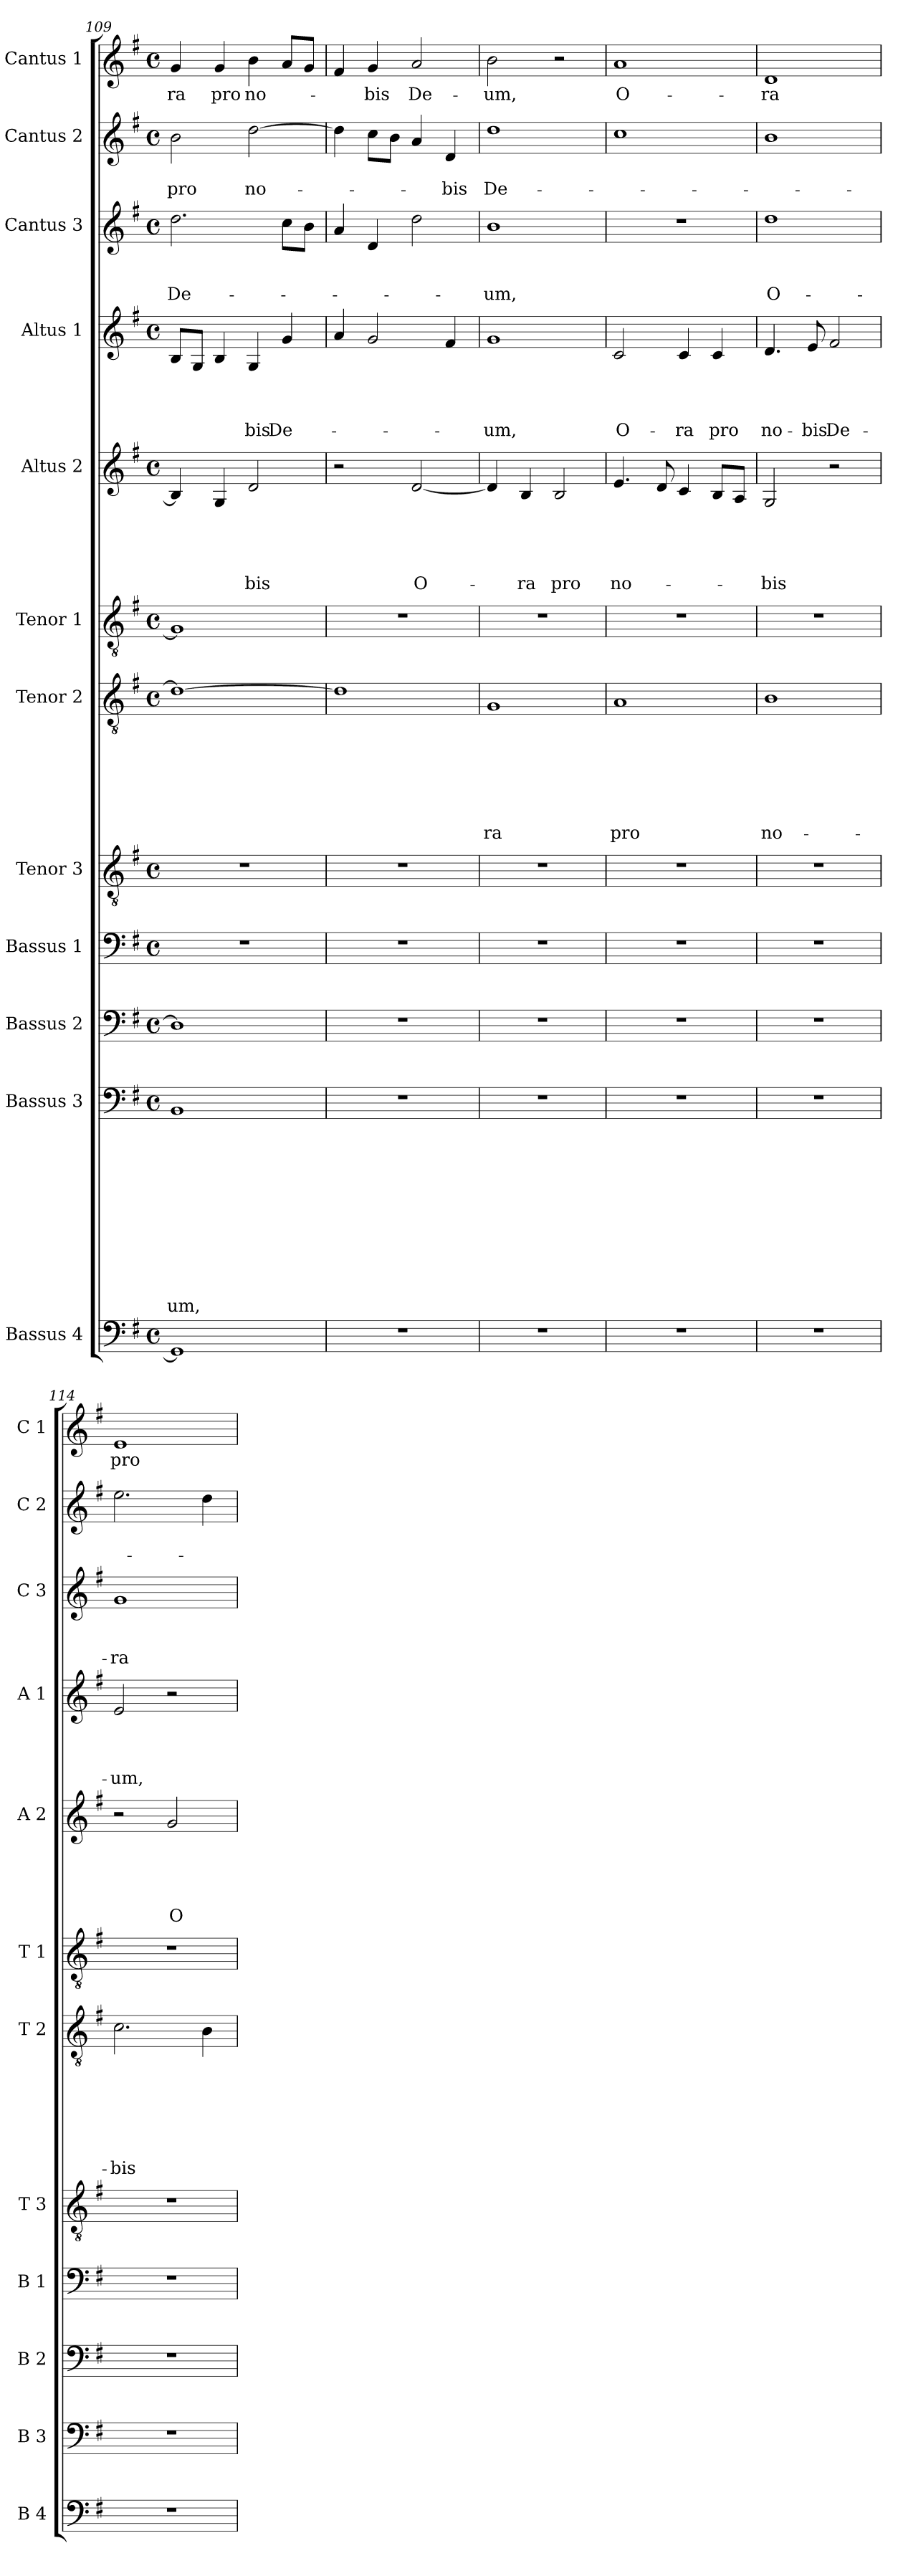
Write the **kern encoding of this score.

**kern	**text	**kern	**text	**text	**text	**text	**text	**text	**text	**text	**text	**text	**text	**kern	**text	**kern	**kern	**kern	**text	**text	**text	**text	**text	**text	**text	**kern	**text	**kern	**text	**text	**text	**text	**text	**kern	**text	**text	**text	**text	**kern	**text	**text	**text	**kern	**text	**text	**kern	**text
*part12	*part12	*part11	*part11	*part11	*part11	*part11	*part11	*part11	*part11	*part11	*part11	*part11	*part11	*part10	*part10	*part9	*part8	*part7	*part7	*part7	*part7	*part7	*part7	*part7	*part7	*part6	*part6	*part5	*part5	*part5	*part5	*part5	*part5	*part4	*part4	*part4	*part4	*part4	*part3	*part3	*part3	*part3	*part2	*part2	*part2	*part1	*part1
*staff12	*staff12	*staff11	*staff11	*staff11	*staff11	*staff11	*staff11	*staff11	*staff11	*staff11	*staff11	*staff11	*staff11	*staff10	*staff10	*staff9	*staff8	*staff7	*staff7	*staff7	*staff7	*staff7	*staff7	*staff7	*staff7	*staff6	*staff6	*staff5	*staff5	*staff5	*staff5	*staff5	*staff5	*staff4	*staff4	*staff4	*staff4	*staff4	*staff3	*staff3	*staff3	*staff3	*staff2	*staff2	*staff2	*staff1	*staff1
*I"Bassus 4	*	*I"Bassus 3	*	*	*	*	*	*	*	*	*	*	*	*I"Bassus 2	*	*I"Bassus 1	*I"Tenor 3	*I"Tenor 2	*	*	*	*	*	*	*	*I"Tenor 1	*	*I"Altus 2	*	*	*	*	*	*I"Altus 1	*	*	*	*	*I"Cantus 3	*	*	*	*I"Cantus 2	*	*	*I"Cantus 1	*
*I'B 4	*	*I'B 3	*	*	*	*	*	*	*	*	*	*	*	*I'B 2	*	*I'B 1	*I'T 3	*I'T 2	*	*	*	*	*	*	*	*I'T 1	*	*I'A 2	*	*	*	*	*	*I'A 1	*	*	*	*	*I'C 3	*	*	*	*I'C 2	*	*	*I'C 1	*
*clefF4	*	*clefF4	*	*	*	*	*	*	*	*	*	*	*	*clefF4	*	*clefF4	*clefGv2	*clefGv2	*	*	*	*	*	*	*	*clefGv2	*	*clefG2	*	*	*	*	*	*clefG2	*	*	*	*	*clefG2	*	*	*	*clefG2	*	*	*clefG2	*
*k[f#]	*	*k[f#]	*	*	*	*	*	*	*	*	*	*	*	*k[f#]	*	*k[f#]	*k[f#]	*k[f#]	*	*	*	*	*	*	*	*k[f#]	*	*k[f#]	*	*	*	*	*	*k[f#]	*	*	*	*	*k[f#]	*	*	*	*k[f#]	*	*	*k[f#]	*
*G:	*	*G:	*	*	*	*	*	*	*	*	*	*	*	*G:	*	*G:	*G:	*G:	*	*	*	*	*	*	*	*G:	*	*G:	*	*	*	*	*	*G:	*	*	*	*	*G:	*	*	*	*G:	*	*	*G:	*
*M4/4	*	*M4/4	*	*	*	*	*	*	*	*	*	*	*	*M4/4	*	*M4/4	*M4/4	*M4/4	*	*	*	*	*	*	*	*M4/4	*	*M4/4	*	*	*	*	*	*M4/4	*	*	*	*	*M4/4	*	*	*	*M4/4	*	*	*M4/4	*
*met(c)	*	*met(c)	*	*	*	*	*	*	*	*	*	*	*	*met(c)	*	*met(c)	*met(c)	*met(c)	*	*	*	*	*	*	*	*met(c)	*	*met(c)	*	*	*	*	*	*met(c)	*	*	*	*	*met(c)	*	*	*	*met(c)	*	*	*met(c)	*
=109	=109	=109	=109	=109	=109	=109	=109	=109	=109	=109	=109	=109	=109	=109	=109	=109	=109	=109	=109	=109	=109	=109	=109	=109	=109	=109	=109	=109	=109	=109	=109	=109	=109	=109	=109	=109	=109	=109	=109	=109	=109	=109	=109	=109	=109	=109	=109
!	!	!	!	!	!	!	!	!	!	!	!	!	!LO:LY:b	!	!	!	!	!	!	!	!	!	!	!	!	!	!	!	!	!	!	!	!	!	!	!	!	!	!	!	!	!LO:LY:b	!	!	!LO:LY:b	!	!LO:LY:b
1GG]	.	1BB	.	.	.	.	.	.	.	.	.	.	-um,	1D]	.	1r	1r	1d_	.	.	.	.	.	.	.	1G]	.	4B/]	.	.	.	.	.	8B/L	.	.	.	.	2.dd\	.	.	De-	2b\	.	pro	4g/	-ra
.	.	.	.	.	.	.	.	.	.	.	.	.	.	.	.	.	.	.	.	.	.	.	.	.	.	.	.	.	.	.	.	.	.	8G/J	.	.	.	.	.	.	.	.	.	.	.	.	.
!	!	!	!	!	!	!	!	!	!	!	!	!	!	!	!	!	!	!	!	!	!	!	!	!	!	!	!	!	!	!	!	!	!	!	!	!	!	!	!	!	!	!	!	!	!	!	!LO:LY:b
.	.	.	.	.	.	.	.	.	.	.	.	.	.	.	.	.	.	.	.	.	.	.	.	.	.	.	.	4G/	.	.	.	.	.	4B/	.	.	.	.	.	.	.	.	.	.	.	4g/	pro
!	!	!	!	!	!	!	!	!	!	!	!	!	!	!	!	!	!	!	!	!	!	!	!	!	!	!	!	!	!	!	!	!	!LO:LY:b	!	!	!	!	!LO:LY:b	!	!	!	!	!	!	!LO:LY:b	!	!LO:LY:b
.	.	.	.	.	.	.	.	.	.	.	.	.	.	.	.	.	.	.	.	.	.	.	.	.	.	.	.	2d/	.	.	.	.	-bis	4G/	.	.	.	-bis	.	.	.	.	[2dd\	.	no-	4b\	no-
!	!	!	!	!	!	!	!	!	!	!	!	!	!	!	!	!	!	!	!	!	!	!	!	!	!	!	!	!	!	!	!	!	!	!	!	!	!	!LO:LY:b	!	!	!	!	!	!	!	!	!
.	.	.	.	.	.	.	.	.	.	.	.	.	.	.	.	.	.	.	.	.	.	.	.	.	.	.	.	.	.	.	.	.	.	4g/	.	.	.	De-	8cc\L	.	.	.	.	.	.	8a/L	.
.	.	.	.	.	.	.	.	.	.	.	.	.	.	.	.	.	.	.	.	.	.	.	.	.	.	.	.	.	.	.	.	.	.	.	.	.	.	.	8b\J	.	.	.	.	.	.	8g/J	.
=110	=110	=110	=110	=110	=110	=110	=110	=110	=110	=110	=110	=110	=110	=110	=110	=110	=110	=110	=110	=110	=110	=110	=110	=110	=110	=110	=110	=110	=110	=110	=110	=110	=110	=110	=110	=110	=110	=110	=110	=110	=110	=110	=110	=110	=110	=110	=110
1r	.	1r	.	.	.	.	.	.	.	.	.	.	.	1r	.	1r	1r	1d]	.	.	.	.	.	.	.	1r	.	2r	.	.	.	.	.	4a/	.	.	.	.	4a/	.	.	.	4dd\]	.	.	4f#/	.
!	!	!	!	!	!	!	!	!	!	!	!	!	!	!	!	!	!	!	!	!	!	!	!	!	!	!	!	!	!	!	!	!	!	!	!	!	!	!	!	!	!	!	!	!	!	!	!LO:LY:b
.	.	.	.	.	.	.	.	.	.	.	.	.	.	.	.	.	.	.	.	.	.	.	.	.	.	.	.	.	.	.	.	.	.	2g/	.	.	.	.	4d/	.	.	.	8cc\L	.	.	4g/	-bis
.	.	.	.	.	.	.	.	.	.	.	.	.	.	.	.	.	.	.	.	.	.	.	.	.	.	.	.	.	.	.	.	.	.	.	.	.	.	.	.	.	.	.	8b\J	.	.	.	.
!	!	!	!	!	!	!	!	!	!	!	!	!	!	!	!	!	!	!	!	!	!	!	!	!	!	!	!	!	!	!	!	!	!LO:LY:b	!	!	!	!	!	!	!	!	!	!	!	!	!	!LO:LY:b
.	.	.	.	.	.	.	.	.	.	.	.	.	.	.	.	.	.	.	.	.	.	.	.	.	.	.	.	[2d/	.	.	.	.	O-	.	.	.	.	.	2dd\	.	.	.	4a/	.	.	2a/	De-
!	!	!	!	!	!	!	!	!	!	!	!	!	!	!	!	!	!	!	!	!	!	!	!	!	!	!	!	!	!	!	!	!	!	!	!	!	!	!	!	!	!	!	!	!	!LO:LY:b	!	!
.	.	.	.	.	.	.	.	.	.	.	.	.	.	.	.	.	.	.	.	.	.	.	.	.	.	.	.	.	.	.	.	.	.	4f#/	.	.	.	.	.	.	.	.	4d/	.	-bis	.	.
=111	=111	=111	=111	=111	=111	=111	=111	=111	=111	=111	=111	=111	=111	=111	=111	=111	=111	=111	=111	=111	=111	=111	=111	=111	=111	=111	=111	=111	=111	=111	=111	=111	=111	=111	=111	=111	=111	=111	=111	=111	=111	=111	=111	=111	=111	=111	=111
!	!	!	!	!	!	!	!	!	!	!	!	!	!	!	!	!	!	!	!	!	!	!	!	!	!LO:LY:b	!	!	!	!	!	!	!	!	!	!	!	!	!LO:LY:b	!	!	!	!LO:LY:b	!	!	!LO:LY:b	!	!LO:LY:b
1r	.	1r	.	.	.	.	.	.	.	.	.	.	.	1r	.	1r	1r	1G	.	.	.	.	.	.	-ra	1r	.	4d/]	.	.	.	.	.	1g	.	.	.	-um,	1b	.	.	-um,	1dd	.	De-	2b\	-um,
!	!	!	!	!	!	!	!	!	!	!	!	!	!	!	!	!	!	!	!	!	!	!	!	!	!	!	!	!	!	!	!	!	!LO:LY:b	!	!	!	!	!	!	!	!	!	!	!	!	!	!
.	.	.	.	.	.	.	.	.	.	.	.	.	.	.	.	.	.	.	.	.	.	.	.	.	.	.	.	4B/	.	.	.	.	-ra	.	.	.	.	.	.	.	.	.	.	.	.	.	.
!	!	!	!	!	!	!	!	!	!	!	!	!	!	!	!	!	!	!	!	!	!	!	!	!	!	!	!	!	!	!	!	!	!LO:LY:b	!	!	!	!	!	!	!	!	!	!	!	!	!	!
.	.	.	.	.	.	.	.	.	.	.	.	.	.	.	.	.	.	.	.	.	.	.	.	.	.	.	.	2B/	.	.	.	.	pro	.	.	.	.	.	.	.	.	.	.	.	.	2r	.
!!LO:PB:g=z
=112	=112	=112	=112	=112	=112	=112	=112	=112	=112	=112	=112	=112	=112	=112	=112	=112	=112	=112	=112	=112	=112	=112	=112	=112	=112	=112	=112	=112	=112	=112	=112	=112	=112	=112	=112	=112	=112	=112	=112	=112	=112	=112	=112	=112	=112	=112	=112
!	!	!	!	!	!	!	!	!	!	!	!	!	!	!	!	!	!	!	!	!	!	!	!	!	!LO:LY:b	!	!	!	!	!	!	!	!LO:LY:b	!	!	!	!	!LO:LY:b	!	!	!	!	!	!	!	!	!LO:LY:b
1r	.	1r	.	.	.	.	.	.	.	.	.	.	.	1r	.	1r	1r	1A	.	.	.	.	.	.	pro	1r	.	4.e/	.	.	.	.	no-	2c/	.	.	.	O-	1r	.	.	.	1cc	.	.	1a	O-
.	.	.	.	.	.	.	.	.	.	.	.	.	.	.	.	.	.	.	.	.	.	.	.	.	.	.	.	8d/	.	.	.	.	.	.	.	.	.	.	.	.	.	.	.	.	.	.	.
!	!	!	!	!	!	!	!	!	!	!	!	!	!	!	!	!	!	!	!	!	!	!	!	!	!	!	!	!	!	!	!	!	!	!	!	!	!	!LO:LY:b	!	!	!	!	!	!	!	!	!
.	.	.	.	.	.	.	.	.	.	.	.	.	.	.	.	.	.	.	.	.	.	.	.	.	.	.	.	4c/	.	.	.	.	.	4c/	.	.	.	-ra	.	.	.	.	.	.	.	.	.
!	!	!	!	!	!	!	!	!	!	!	!	!	!	!	!	!	!	!	!	!	!	!	!	!	!	!	!	!	!	!	!	!	!	!	!	!	!	!LO:LY:b	!	!	!	!	!	!	!	!	!
.	.	.	.	.	.	.	.	.	.	.	.	.	.	.	.	.	.	.	.	.	.	.	.	.	.	.	.	8B/L	.	.	.	.	.	4c/	.	.	.	pro	.	.	.	.	.	.	.	.	.
.	.	.	.	.	.	.	.	.	.	.	.	.	.	.	.	.	.	.	.	.	.	.	.	.	.	.	.	8A/J	.	.	.	.	.	.	.	.	.	.	.	.	.	.	.	.	.	.	.
=113	=113	=113	=113	=113	=113	=113	=113	=113	=113	=113	=113	=113	=113	=113	=113	=113	=113	=113	=113	=113	=113	=113	=113	=113	=113	=113	=113	=113	=113	=113	=113	=113	=113	=113	=113	=113	=113	=113	=113	=113	=113	=113	=113	=113	=113	=113	=113
!	!	!	!	!	!	!	!	!	!	!	!	!	!	!	!	!	!	!	!	!	!	!	!	!	!LO:LY:b	!	!	!	!	!	!	!	!LO:LY:b	!	!	!	!	!LO:LY:b	!	!	!	!LO:LY:b	!	!	!	!	!LO:LY:b
1r	.	1r	.	.	.	.	.	.	.	.	.	.	.	1r	.	1r	1r	1B	.	.	.	.	.	.	no-	1r	.	2G/	.	.	.	.	-bis	4.d/	.	.	.	no-	1dd	.	.	O-	1b	.	.	1d	-ra
!	!	!	!	!	!	!	!	!	!	!	!	!	!	!	!	!	!	!	!	!	!	!	!	!	!	!	!	!	!	!	!	!	!	!	!	!	!	!LO:LY:b	!	!	!	!	!	!	!	!	!
.	.	.	.	.	.	.	.	.	.	.	.	.	.	.	.	.	.	.	.	.	.	.	.	.	.	.	.	.	.	.	.	.	.	8e/	.	.	.	-bis	.	.	.	.	.	.	.	.	.
!	!	!	!	!	!	!	!	!	!	!	!	!	!	!	!	!	!	!	!	!	!	!	!	!	!	!	!	!	!	!	!	!	!	!	!	!	!	!LO:LY:b	!	!	!	!	!	!	!	!	!
.	.	.	.	.	.	.	.	.	.	.	.	.	.	.	.	.	.	.	.	.	.	.	.	.	.	.	.	2r	.	.	.	.	.	2f#/	.	.	.	De-	.	.	.	.	.	.	.	.	.
=114	=114	=114	=114	=114	=114	=114	=114	=114	=114	=114	=114	=114	=114	=114	=114	=114	=114	=114	=114	=114	=114	=114	=114	=114	=114	=114	=114	=114	=114	=114	=114	=114	=114	=114	=114	=114	=114	=114	=114	=114	=114	=114	=114	=114	=114	=114	=114
!	!	!	!	!	!	!	!	!	!	!	!	!	!	!	!	!	!	!	!	!	!	!	!	!	!LO:LY:b	!	!	!	!	!	!	!	!	!	!	!	!	!LO:LY:b	!	!	!	!LO:LY:b	!	!	!	!	!LO:LY:b
1r	.	1r	.	.	.	.	.	.	.	.	.	.	.	1r	.	1r	1r	2.c\	.	.	.	.	.	.	-bis	1r	.	2r	.	.	.	.	.	2e/	.	.	.	-um,	1g	.	.	-ra	2.ee\	.	.	1e	pro
!	!	!	!	!	!	!	!	!	!	!	!	!	!	!	!	!	!	!	!	!	!	!	!	!	!	!	!	!	!	!	!	!	!LO:LY:b	!	!	!	!	!	!	!	!	!	!	!	!	!	!
.	.	.	.	.	.	.	.	.	.	.	.	.	.	.	.	.	.	.	.	.	.	.	.	.	.	.	.	2g/	.	.	.	.	O-	2r	.	.	.	.	.	.	.	.	.	.	.	.	.
.	.	.	.	.	.	.	.	.	.	.	.	.	.	.	.	.	.	4B\	.	.	.	.	.	.	.	.	.	.	.	.	.	.	.	.	.	.	.	.	.	.	.	.	4dd\	.	.	.	.
=	=	=	=	=	=	=	=	=	=	=	=	=	=	=	=	=	=	=	=	=	=	=	=	=	=	=	=	=	=	=	=	=	=	=	=	=	=	=	=	=	=	=	=	=	=	=	=
*-	*-	*-	*-	*-	*-	*-	*-	*-	*-	*-	*-	*-	*-	*-	*-	*-	*-	*-	*-	*-	*-	*-	*-	*-	*-	*-	*-	*-	*-	*-	*-	*-	*-	*-	*-	*-	*-	*-	*-	*-	*-	*-	*-	*-	*-	*-	*-
